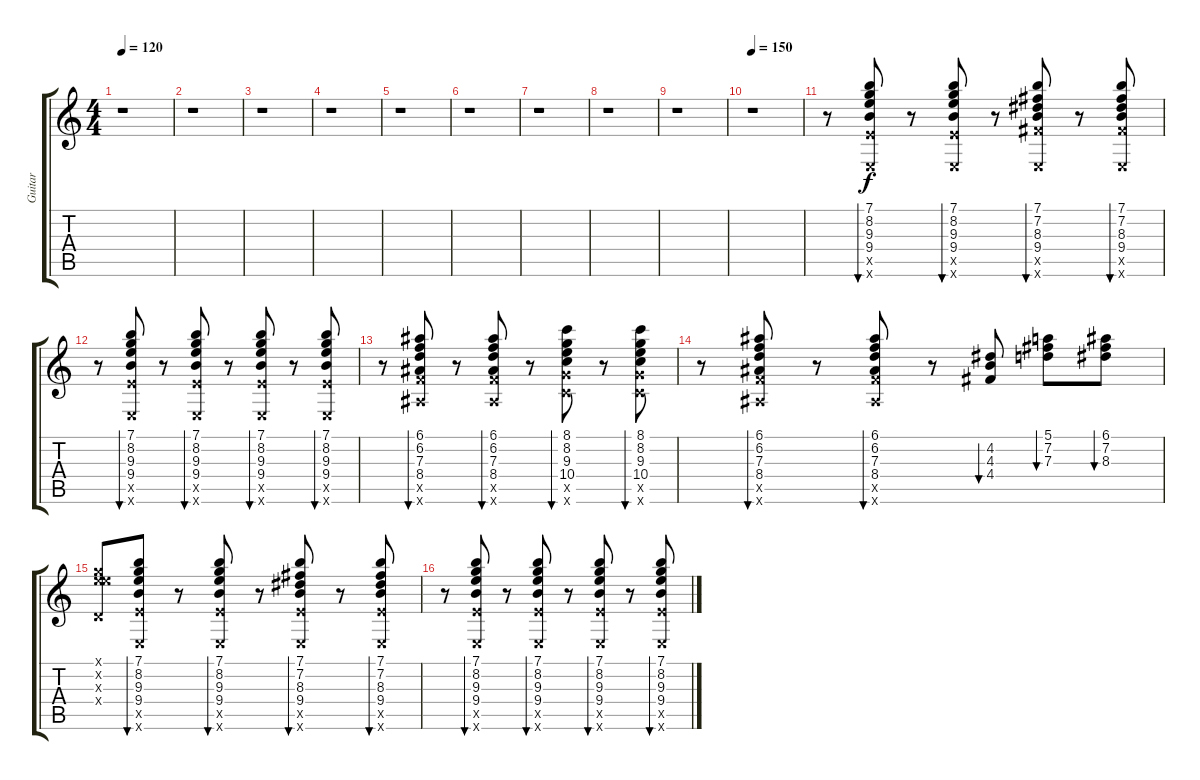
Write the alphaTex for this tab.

\track ("Guitar" "Guitar") {instrument electricguitarmuted}
\staff {score tabs}
\tuning (E4 B3 G3 D3 A2 E2) {hide}
\ts (4 4)
\tempo 120
\clef g2
\ks c
r.1{dy f instrument electricguitarmuted} |
r.1 |
r.1 |
r.1 |
r.1 |
r.1 |
r.1 |
r.1 |
r.1 |
\tempo 150
r.1 |
r.8 (7.1 8.2 9.3 9.4 7.5{x} 0.6{x}).8{bu 120} r.8 (7.1 8.2 9.3 9.4 7.5{x} 0.6{x}).8{bu 120} r.8 (7.1 7.2 8.3 9.4 9.5{x} 0.6{x}).8{bu 120} r.8 (7.1 7.2 8.3 9.4 9.5{x} 0.6{x}).8{bu 120} |
r.8 (7.1 8.2 9.3 9.4 7.5{x} 0.6{x}).8{bu 120} r.8 (7.1 8.2 9.3 9.4 7.5{x} 0.6{x}).8{bu 120} r.8 (7.1 8.2 9.3 9.4 7.5{x} 0.6{x}).8{bu 120} r.8 (7.1 8.2 9.3 9.4 7.5{x} 0.6{x}).8{bu 120} |
r.8 (6.1 6.2 7.3 8.4 8.5{x} 6.6{x}).8{bu 120} r.8 (6.1 6.2 7.3 8.4 8.5{x} 6.6{x}).8{bu 120} r.8 (8.1 8.2 9.3 10.4 10.5{x} 8.6{x}).8{bu 120} r.8 (8.1 8.2 9.3 10.4 10.5{x} 8.6{x}).8{bu 120} |
r.8 (6.1 6.2 7.3 8.4 8.5{x} 6.6{x}).8{bu 120} r.8 (6.1 6.2 7.3 8.4 8.5{x} 6.6{x}).8{bu 120} r.8 (4.2 4.3 4.4).8{bu 120} (5.1 7.2 7.3).8{bu 120} (6.1 7.2 8.3).8{bu 120} |
(0.1{x} 8.2{x} 9.3{x} 0.4{x}).8 (7.1 8.2 9.3 9.4 7.5{x} 0.6{x}).8{bu 120} r.8 (7.1 8.2 9.3 9.4 7.5{x} 0.6{x}).8{bu 120} r.8 (7.1 7.2 8.3 9.4 7.5{x} 0.6{x}).8{bu 120} r.8 (7.1 7.2 8.3 9.4 7.5{x} 0.6{x}).8{bu 120} |
r.8 (7.1 8.2 9.3 9.4 7.5{x} 0.6{x}).8{bu 120} r.8 (7.1 8.2 9.3 9.4 7.5{x} 0.6{x}).8{bu 120} r.8 (7.1 8.2 9.3 9.4 7.5{x} 0.6{x}).8{bu 120} r.8 (7.1 8.2 9.3 9.4 7.5{x} 0.6{x}).8{bu 120}
